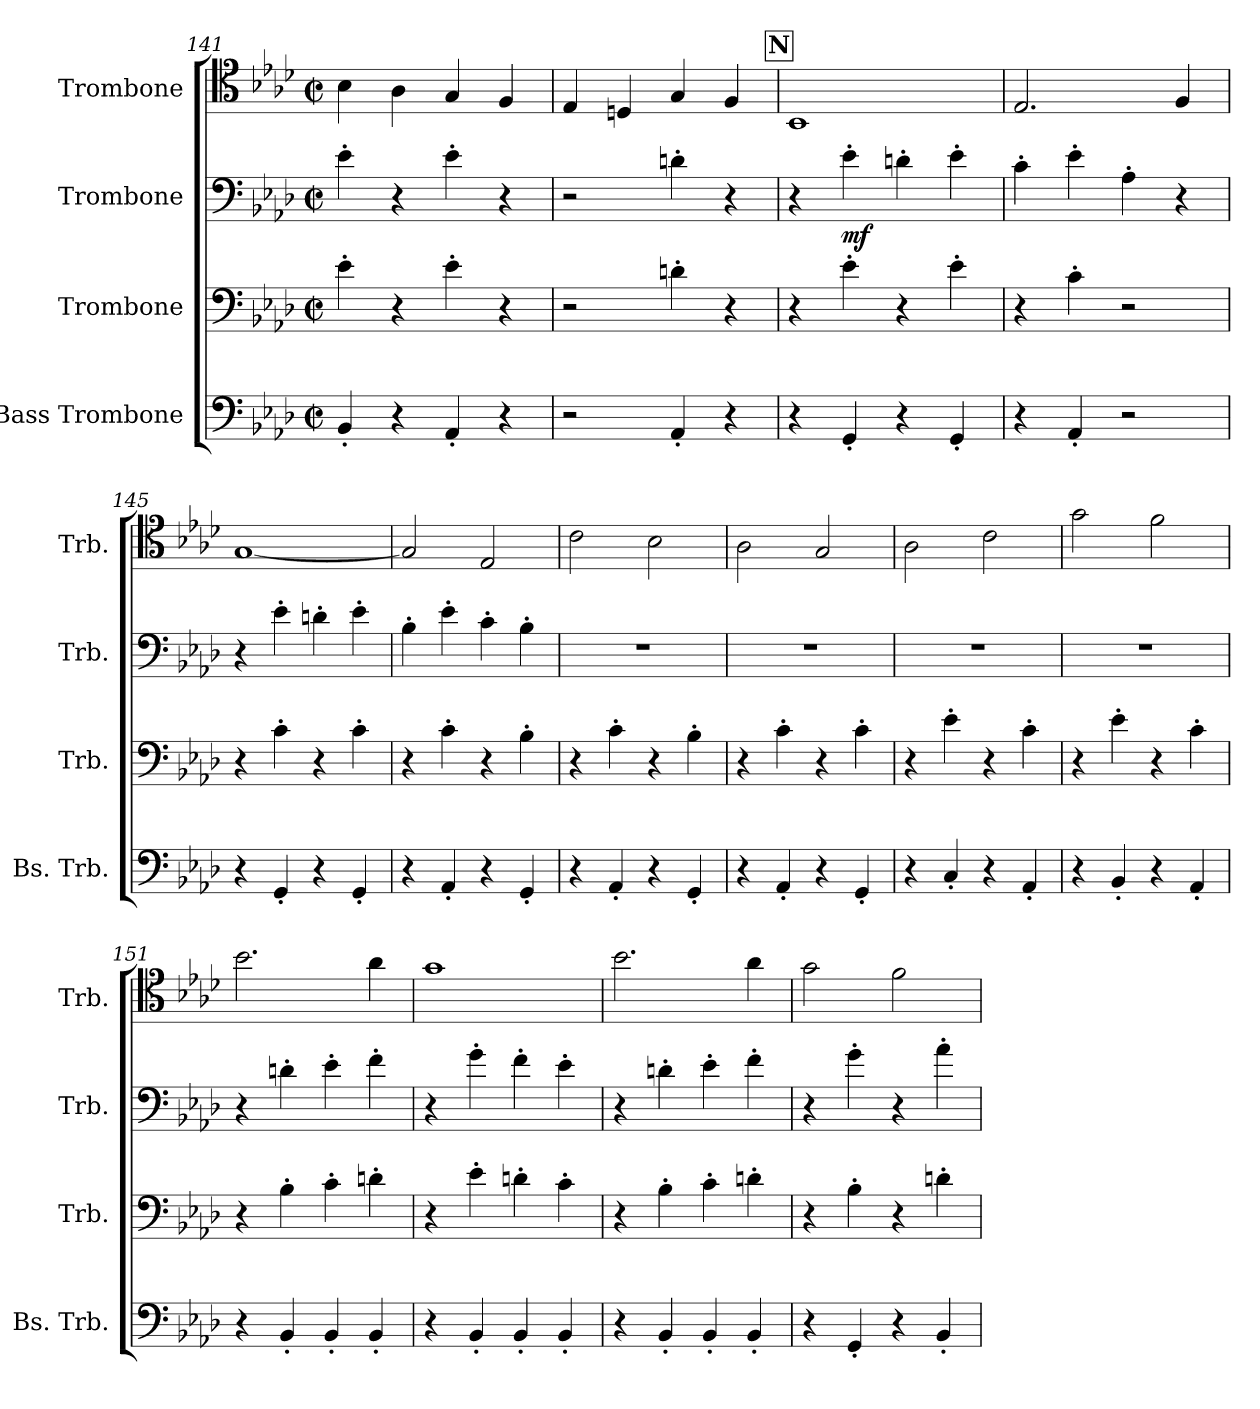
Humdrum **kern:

**kern	**kern	**kern	**dynam	**kern
*part4	*part3	*part2	*part2	*part1
*staff4	*staff3	*staff2	*staff2	*staff1
*I"Bass Trombone	*I"Trombone	*I"Trombone	*	*I"Trombone
*I'Bs. Trb.	*I'Trb.	*I'Trb.	*	*I'Trb.
*clefF4	*clefF4	*clefF4	*	*clefC4
*k[b-e-a-d-]	*k[b-e-a-d-]	*k[b-e-a-d-]	*	*k[b-e-a-d-]
*M2/2	*M2/2	*M2/2	*	*M2/2
*met(c|)	*met(c|)	*met(c|)	*	*met(c|)
=141	=141	=141	=141	=141
4BB-'/	4e-'\	4e-'\	.	4B-\
4r	4r	4r	.	4A-\
4AA-'/	4e-'\	4e-'\	.	4G/
4r	4r	4r	.	4F/
=142	=142	=142	=142	=142
2r	2r	2r	.	4E-/
.	.	.	.	4Dn/
4AA-'/	4dn'\	4dn'\	.	4G/
4r	4r	4r	.	4F/
!!LO:REH:place=s1:a:fs=14:t=N
=143	=143	=143	=143	=143
4r	4r	4r	.	1BB-
!	!	!	!LO:DY:b	!
4GG'/	4e-'\	4e-'\	mf	.
4r	4r	4dn'\	.	.
4GG'/	4e-'\	4e-'\	.	.
=144	=144	=144	=144	=144
4r	4r	4c'\	.	2.E-/
4AA-'/	4c'\	4e-'\	.	.
2r	2r	4A-'\	.	.
.	.	4r	.	4F/
!!LO:PB:g=z
=145	=145	=145	=145	=145
4r	4r	4r	.	[1G
4GG'/	4c'\	4e-'\	.	.
4r	4r	4dn'\	.	.
4GG'/	4c'\	4e-'\	.	.
=146	=146	=146	=146	=146
4r	4r	4B-'\	.	2G/]
4AA-'/	4c'\	4e-'\	.	.
4r	4r	4c'\	.	2E-/
4GG'/	4B-'\	4B-'\	.	.
=147	=147	=147	=147	=147
4r	4r	1r	.	2c\
4AA-'/	4c'\	.	.	.
4r	4r	.	.	2B-\
4GG'/	4B-'\	.	.	.
=148	=148	=148	=148	=148
4r	4r	1r	.	2A-\
4AA-'/	4c'\	.	.	.
4r	4r	.	.	2G/
4GG'/	4c'\	.	.	.
=149	=149	=149	=149	=149
4r	4r	1r	.	2A-\
4C'/	4e-'\	.	.	.
4r	4r	.	.	2c\
4AA-'/	4c'\	.	.	.
=150	=150	=150	=150	=150
4r	4r	1r	.	2g\
4BB-'/	4e-'\	.	.	.
4r	4r	.	.	2f\
4AA-'/	4c'\	.	.	.
=151	=151	=151	=151	=151
4r	4r	4r	.	2.b-\
4BB-'/	4B-'\	4dn'\	.	.
4BB-'/	4c'\	4e-'\	.	.
4BB-'/	4dn'\	4f'\	.	4a-\
=152	=152	=152	=152	=152
4r	4r	4r	.	1g
4BB-'/	4e-'\	4g'\	.	.
4BB-'/	4dn'\	4f'\	.	.
4BB-'/	4c'\	4e-'\	.	.
=153	=153	=153	=153	=153
4r	4r	4r	.	2.b-\
4BB-'/	4B-'\	4dn'\	.	.
4BB-'/	4c'\	4e-'\	.	.
4BB-'/	4dn'\	4f'\	.	4a-\
=154	=154	=154	=154	=154
4r	4r	4r	.	2g\
4GG'/	4B-'\	4g'\	.	.
4r	4r	4r	.	2f\
4BB-'/	4dn'\	4a-'\	.	.
=	=	=	=	=
*-	*-	*-	*-	*-
